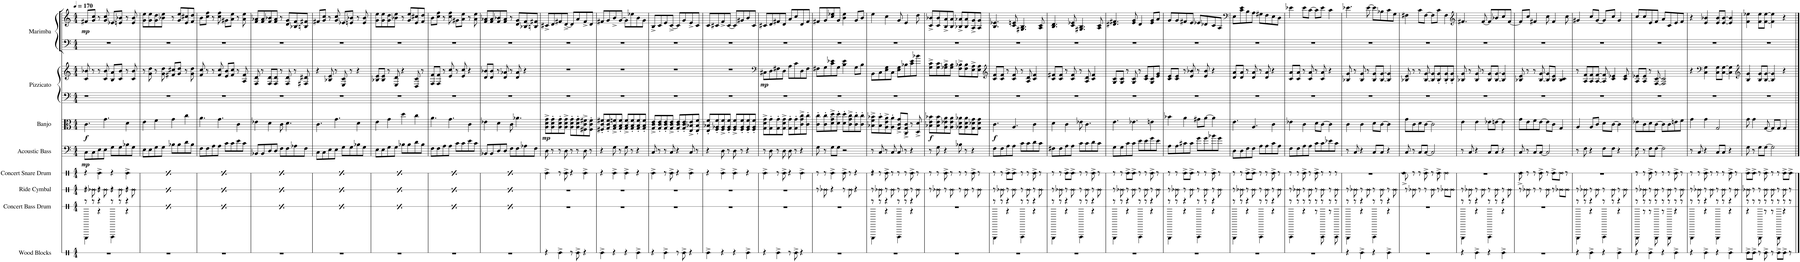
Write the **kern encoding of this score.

**kern	**kern	**kern	**kern	**kern	**dynam	**kern	**dynam	**kern	**kern	**dynam	**kern	**kern	**dynam
*part8	*part7	*part6	*part5	*part4	*part4	*part3	*part3	*part2	*part2	*part2	*part1	*part1	*part1
*staff10	*staff9	*staff8	*staff7	*staff6	*staff6	*staff5	*staff5	*staff4	*staff3	*staff3/4	*staff2	*staff1	*staff1/2
*I"Wood Blocks	*I"Concert Bass Drum	*I"Ride Cymbal	*I"Concert Snare Drum	*I"Acoustic Bass	*	*I"Banjo	*	*I"Pizzicato	*	*	*I"Marimba	*	*
*I'Wd. Bl.	*I'Con. BD	*I'R. Cym.	*I'Con. Sn.	*I'Bass	*	*I'Bj.	*	*I'Pizz.	*	*	*I'Mrm.	*	*
*stria1	*stria1	*stria1	*stria1	*	*	*	*	*	*	*	*	*	*
*clefX	*clefX	*clefX	*clefX	*clefF4	*	*clefC3	*	*clefF4	*clefG2	*	*clefF4	*clefG2	*
*	*	*	*	*Trd7c12	*	*	*	*	*	*	*	*	*
*k[]	*k[]	*k[]	*k[]	*k[]	*	*k[]	*	*k[]	*k[]	*	*k[]	*k[]	*
*M4/4	*M4/4	*M4/4	*M4/4	*M4/4	*	*M4/4	*	*M4/4	*M4/4	*	*M4/4	*M4/4	*
*MM170	*MM170	*MM170	*MM170	*MM170	*	*MM170	*	*MM170	*MM170	*	*MM170	*MM170	*
=1	=1	=1	=1	=1	=1	=1	=1	=1	=1	=1	=1	=1	=1
*	*^	*^	*	*	*	*	*	*	*	*	*	*	*
!	!	!	!	!	!	!	!LO:DY:b	!	!LO:DY:b	!	!	!	!	!	!LO:DY:b
1r	8r	4BBB\	8r	4r	4r	8C\L	mp	4.c\	f	1r	8c/ 8b-X/	.	1r	8f#X/L	mp
.	8r	.	8AA-X\	.	.	8C\	.	.	.	.	8r	.	.	8g/ 8cc/J	.
.	4r	4r	8r	4r	4CC^>\	8E\	.	.	.	.	8r	.	.	8r	.
.	.	.	8AA\	.	.	8E\J	.	4.g\	.	.	8c/ 8b-/	.	.	8g/ 8cc/	.
.	8r	4CC\	8r	4r	4r	8G\L	.	.	.	.	8B/ 8a/L	.	.	8e-X/L	.
.	8r	.	8AA\	.	.	8G\	.	.	.	.	8c/ 8b-/J	.	.	8en/ 8b-X/J	.
.	4r	4r	8r	4r	4CC^>\	8B-X\	.	4d\	.	.	8r	.	.	8r	.
.	.	.	8AA\	.	.	8G\J	.	.	.	.	8c/ 8b-/	.	.	8e/ 8b-/	.
=2	=2	=2	=2	=2	=2	=2	=2	=2	=2	=2	=2	=2	=2	=2	=2
1r	8r	4BBB\	8r	4r	4r	8E\L	.	4e\	.	1r	8r	.	1r	8g\ 8ee\L	.
.	8r	.	8AA-X\	.	.	8E\	.	.	.	.	8g\ 8dd\	.	.	8g\ 8ee\	.
.	4r	4r	8r	4r	4CC^>\	8G\	.	4f\	.	.	8r	.	.	8g\ 8dd\	.
.	.	.	8AA\	.	.	8G\J	.	.	.	.	8g\ 8dd\	.	.	8b-X\ 8ee\J	.
.	8r	4CC\	8r	4r	4r	8B-X\L	.	4g\	.	.	8f#X/ 8cc#X/L	.	.	8r	.
.	8r	.	8AA\	.	.	8B-\	.	.	.	.	8g/ 8dd/J	.	.	8g/ 8ee/L	.
.	4r	4r	8r	4r	4CC^>\	8d\	.	4cc\	.	.	8r	.	.	8e/ 8cc#X/	.
.	.	.	8AA\	.	.	8B-\J	.	.	.	.	8g\ 8dd\	.	.	8f/ 8dd/J	.
=3	=3	=3	=3	=3	=3	=3	=3	=3	=3	=3	=3	=3	=3	=3	=3
1r	8r	4BBB\	8r	4r	4r	8F\L	.	4.a\	.	1r	8f/ 8cc/	.	1r	8b\L	.
.	8r	.	8AA-X\	.	.	8F\	.	.	.	.	8r	.	.	8cc\ 8ff\J	.
.	4r	4r	8r	4r	4CC^>\	8A\	.	.	.	.	8r	.	.	8r	.
.	.	.	8AA\	.	.	8A\J	.	4.g\	.	.	8f/ 8cc/	.	.	8cc\ 8ff\	.
.	8r	4CC\	8r	4r	4r	8c\L	.	.	.	.	8e/ 8b/L	.	.	8g#X\L	.
.	8r	.	8AA\	.	.	8c\	.	.	.	.	8f/ 8cc/J	.	.	8a\ 8ee\J	.
.	4r	4r	8r	4r	4CC^>\	8e\	.	4c\	.	.	8r	.	.	8r	.
.	.	.	8AA\	.	.	8c\J	.	.	.	.	8A/ 8f/	.	.	8a\ 8ee\	.
=4	=4	=4	=4	=4	=4	=4	=4	=4	=4	=4	=4	=4	=4	=4	=4
1r	8r	4BBB\	8r	4r	4r	8BB-X/L	.	4e-X\	.	1r	8F/ 8d/	.	1r	8f/ 8a-X/L	.
.	8r	.	8AA-X\	.	.	8BB-/	.	.	.	.	8r	.	.	8f/ 8a-/	.
.	4r	4r	8r	4r	4CC^>\	8D/	.	4d\	.	.	8F/ 8d/L	.	.	8f/ 8b-X/	.
.	.	.	8AA\	.	.	8D/J	.	.	.	.	8F/ 8d/J	.	.	8f/ 8a-/J	.
.	8r	4CC\	8r	4r	4r	8F\L	.	8c\	.	.	8r	.	.	8r	.
.	8r	.	8AA\	.	.	8F\	.	4.d\	.	.	8F/ 8d/	.	.	8d/ 8g/L	.
.	4r	4r	8r	4r	4CC^>\	8A-X\	.	.	.	.	8r	.	.	8B-X/ 8f/	.
.	.	.	8AA\	.	.	8F\J	.	.	.	.	8F#X/ 8d#X/	.	.	8Bn/ 8f#X/J	.
=5	=5	=5	=5	=5	=5	=5	=5	=5	=5	=5	=5	=5	=5	=5	=5
1r	8r	4BBB\	8r	4r	4r	8C\L	.	4.c\	.	1r	4r	.	1r	8f#X/L	.
.	8r	.	8AA-X\	.	.	8C\	.	.	.	.	.	.	.	8g/ 8cc/J	.
.	4r	4r	8r	4r	4CC^>\	8E\	.	.	.	.	8B-X/ 8e/	.	.	8r	.
.	.	.	8AA\	.	.	8E\J	.	4.g\	.	.	8r	.	.	8g/ 8cc/	.
.	8r	4CC\	8r	4r	4r	8G\L	.	.	.	.	8E/ 8c/	.	.	8e-X/L	.
.	8r	.	8AA\	.	.	8G\	.	.	.	.	8r	.	.	8en/ 8b-X/J	.
.	4r	4r	8r	4r	4CC^>\	8B-X\	.	4d\	.	.	4r	.	.	8r	.
.	.	.	8AA\	.	.	8G\J	.	.	.	.	.	.	.	8e/ 8b-/	.
=6	=6	=6	=6	=6	=6	=6	=6	=6	=6	=6	=6	=6	=6	=6	=6
1r	8r	4BBB\	8r	4r	4r	8E\L	.	4e\	.	1r	8B-X/ 8e/L	.	1r	8g\ 8ee\L	.
.	8r	.	8AA-X\	.	.	8E\	.	.	.	.	8B-/ 8e/J	.	.	8g\ 8ee\	.
.	4r	4r	8r	4r	4CC^>\	8G\	.	4g\	.	.	8r	.	.	8g\ 8dd\	.
.	.	.	8AA\	.	.	8G\J	.	.	.	.	8E/ 8d/	.	.	8b-X\ 8ee\J	.
.	8r	4CC\	8r	4r	4r	8B-X\L	.	4dd\	.	.	4r	.	.	8r	.
.	8r	.	8AA\	.	.	8B-\	.	.	.	.	.	.	.	8g/ 8ee/L	.
.	4r	4r	8r	4r	4CC^>\	8d\	.	4cc\	.	.	8D/ 8c/	.	.	8e/ 8cc#X/	.
.	.	.	8AA\	.	.	8B-\J	.	.	.	.	8r	.	.	8f/ 8dd/J	.
=7	=7	=7	=7	=7	=7	=7	=7	=7	=7	=7	=7	=7	=7	=7	=7
1r	8r	4BBB\	8r	4r	4r	8F\L	.	4.a\	.	1r	8F/ 8f/L	.	1r	8b\L	.
.	8r	.	8AA-X\	.	.	8F\	.	.	.	.	8F/ 8f/J	.	.	8cc\ 8ff\J	.
.	4r	4r	8r	4r	4CC^>\	8A\	.	.	.	.	8r	.	.	8r	.
.	.	.	8AA\	.	.	8A\J	.	4.g\	.	.	8e/ 8cc/	.	.	8cc\ 8ff\	.
.	8r	4CC\	8r	4r	4r	8c\L	.	.	.	.	8r	.	.	8g#X\L	.
.	8r	.	8AA\	.	.	8c\	.	.	.	.	8e/ 8cc/	.	.	8a\ 8ee\J	.
.	4r	4r	8r	4r	4CC^>\	8e\	.	4c\	.	.	4r	.	.	8r	.
.	.	.	8AA\	.	.	8c\J	.	.	.	.	.	.	.	8a\ 8ee\	.
=8	=8	=8	=8	=8	=8	=8	=8	=8	=8	=8	=8	=8	=8	=8	=8
1r	8r	4BBB\	8r	4r	4r	8BB-X/L	.	4e-X\	.	1r	8d/ 8b-X/L	.	1r	8f/ 8a-X/L	.
.	8r	.	8AA-X\	.	.	8BB-/	.	.	.	.	8d/ 8b-/J	.	.	8f/ 8a-/	.
.	4r	4r	8r	4r	4CC^>\	8D/	.	4d\	.	.	8r	.	.	8f/ 8b-X/	.
.	.	.	8AA\	.	.	8D/J	.	.	.	.	8d/ 8a-X/	.	.	8f/ 8a-/J	.
.	8r	4CC\	8r	4r	4r	8F\L	.	8c\	.	.	8r	.	.	8r	.
.	8r	.	8AA\	.	.	8F\	.	4.a-X\	.	.	8d/ 8a-/	.	.	8d/ 8g/L	.
.	4r	4r	8r	4r	4CC^>\	8A-X\	.	.	.	.	4r	.	.	8B-X/ 8f/	.
.	.	.	8AA\	.	.	8F\J	.	.	.	.	.	.	.	8Bn/ 8f#X/J	.
*	*v	*v	*	*	*	*	*	*	*	*	*	*	*	*	*
*	*	*v	*v	*	*	*	*	*	*	*	*	*	*	*
=9	=9	=9	=9	=9	=9	=9	=9	=9	=9	=9	=9	=9	=9
!	!	!	!	!	!	!	!LO:DY:b	!	!	!	!	!	!
4r	1r	1r	4CC^>\	8D\	.	8A\^ 8d\^ 8g\^L	mp	1r	1r	.	1r	8c#X^/L	.
.	.	.	.	8r	.	8A\' 8d\' 8g\'	.	.	.	.	.	8d/	.
4c^>\	.	.	8r	8r	.	8A\' 8d\' 8g\'	.	.	.	.	.	8f#X/	.
.	.	.	8CC^>\	8D\	.	8A\^ 8d\^ 8g\^J	.	.	.	.	.	[8d^/J	.
8r	.	.	4r	8r	.	8A\' 8d\' 8g\'L	.	.	.	.	.	8d/L]	.
8c^>\	.	.	.	8r	.	8A\' 8d\' 8g\'	.	.	.	.	.	8a/	.
4r	.	.	4CC^>\	8D\	.	8F#X\^ 8c\^ 8f#X\^	.	.	.	.	.	8f#^/	.
.	.	.	.	8r	.	8F#\' 8c\' 8f#\'J	.	.	.	.	.	8d/J	.
=10	=10	=10	=10	=10	=10	=10	=10	=10	=10	=10	=10	=10	=10
4c^>\	1r	1r	4r	4r	.	8F#X/' 8c/' 8f#X/'L	.	1r	1r	.	1r	8f#X/L	.
.	.	.	.	.	.	8G/' 8c/' 8f#/'	.	.	.	.	.	8g/	.
4r	.	.	4CC^>\	8G\	.	8G/^ 8B/^ 8fn/^	.	.	.	.	.	8b^/	.
.	.	.	.	8r	.	8G/' 8B/' 8f/'J	.	.	.	.	.	[8g/J	.
4r	.	.	4CC^>\	8G\	.	8G/^ 8B/^ 8f/^L	.	.	.	.	.	8g\L]	.
.	.	.	.	8r	.	8G/' 8B/' 8f/'	.	.	.	.	.	8ee-X\	.
4c^>\	.	.	4r	4r	.	8G/' 8B/' 8f/'	.	.	.	.	.	8b\	.
.	.	.	.	.	.	8G/' 8B/' 8f/'J	.	.	.	.	.	8g\J	.
=11	=11	=11	=11	=11	=11	=11	=11	=11	=11	=11	=11	=11	=11
4r	1r	1r	4CC^>\	8C/	.	8G/^ 8c/^ 8e/^L	.	1r	1r	.	1r	8B^/L	.
.	.	.	.	8r	.	8G/' 8c/' 8e/'	.	.	.	.	.	8c/	.
4c^>\	.	.	8r	8r	.	8G/' 8c/' 8e/'	.	.	.	.	.	8e/	.
.	.	.	8CC^>\	8C/	.	8G/^ 8c/^ 8e/^J	.	.	.	.	.	[8c^/J	.
8r	.	.	4r	4r	.	8G/' 8c/' 8e/'L	.	.	.	.	.	8c/L]	.
8c^>\	.	.	.	.	.	8G/' 8c/' 8e/'	.	.	.	.	.	8g/	.
4r	.	.	4CC^>\	8C/	.	8E/^ 8B-X/^ 8e/^	.	.	.	.	.	8e^/	.
.	.	.	.	8r	.	8E/' 8B-/' 8f/'J	.	.	.	.	.	8c/J	.
=12	=12	=12	=12	=12	=12	=12	=12	=12	=12	=12	=12	=12	=12
4c^>\	1r	1r	4r	4r	.	8E/' 8B-X/' 8f/'L	.	1r	1r	.	1r	8c/L	.
.	.	.	.	.	.	8F/' 8A-X/' 8f/'	.	.	.	.	.	8c#X/	.
4r	.	.	4CC^>\	8D\	.	8F/^ 8A-/^ 8f/^	.	.	.	.	.	8f^/	.
.	.	.	.	8r	.	8F/' 8A-/' 8f/'J	.	.	.	.	.	[8c#/J	.
4r	.	.	4CC^>\	8D\	.	8F/^ 8A-/^ 8f/^L	.	.	.	.	.	8c#/L]	.
.	.	.	.	8r	.	8F/' 8A-/' 8f/'	.	.	.	.	.	8g#X/	.
4c^>\	.	.	4r	4r	.	8F/' 8A-/' 8f/'	.	.	.	.	.	8b/	.
.	.	.	.	.	.	8F/' 8A-/' 8f/'J	.	.	.	.	.	8c#/J	.
=13	=13	=13	=13	=13	=13	=13	=13	=13	=13	=13	=13	=13	=13
*	*	*	*	*	*	*	*	*	*clefF4	*	*	*	*
!	!	!	!	!	!	!	!	!	!	!LO:DY:b	!	!	!
4r	1r	1r	4CC^>\	8r	.	8G\^ 8d\^ 8g\^L	.	1r	8C#X\L	mp	1r	8c#X/L	.
.	.	.	.	8D\	.	8G\' 8g\'	.	.	8D\	.	.	8d/	.
4c^>\	.	.	8r	8r	.	8G\' 8g\'	.	.	8F#X\	.	.	8f#X/	.
.	.	.	8CC^>\	8D\	.	8G\^ 8d\^ 8g\^J	.	.	8D\J	.	.	8d/J	.
8r	.	.	4r	8D\	.	8G\' 8g\'L	.	.	8A\L	.	.	8a/L	.
8c^>\	.	.	.	8r	.	8G\' 8g\'	.	.	8c\	.	.	8cc/	.
4r	.	.	4CC^>\	4r	.	8c\^ 8g\^ 8cc\^	.	.	8D\	.	.	8d/	.
.	.	.	.	.	.	8c\' 8cc\'J	.	.	8F#\J	.	.	8f#/J	.
=14	=14	=14	=14	=14	=14	=14	=14	=14	=14	=14	=14	=14	=14
1r	1r	8r	8r	8G\	.	8c\' 8cc\'L	.	1r	8F#X\L	.	1r	8f#X/L	.
.	.	8AA-X\	8r	8r	.	8c\' 8cc\'	.	.	8G\	.	.	8g/	.
.	.	4r	4CC^>\	8G\L	.	8d\^ 8g\^ 8dd\^	.	.	8c\ 8e-X\	.	.	8cc/ 8ee-X/	.
.	.	.	.	8G\J	.	8d\' 8dd\'J	.	.	8G\J	.	.	8g/J	.
.	.	8r	8CC^>\	2r	.	8d\' 8dd\'L	.	.	4B\ 4e-\	.	.	4b\ 4ee-\	.
.	.	8AA\	8r	.	.	8c\^ 8g\^ 8cc\^	.	.	.	.	.	.	.
.	.	4r	4r	.	.	8c\' 8cc\'	.	.	8G\L	.	.	8g/L	.
.	.	.	.	.	.	8c\' 8cc\'J	.	.	8B\J	.	.	8b/J	.
=15	=15	=15	=15	=15	=15	=15	=15	=15	=15	=15	=15	=15	=15
*	*^	*	*^	*	*	*	*	*	*	*	*	*	*
1r	8r	4BBB\	8r	8r	4r	8r	.	8B-X\^ 8f\^ 8b-X\^L	.	1r	8BB\L	.	1r	4ee\	.
.	8r	.	8AA-X\	8r	.	8C/	.	8B-\' 8b-\'	.	.	8C\	.	.	.	.
.	4r	4r	8r	8CC^>\	2.ryy	8r	.	8A\^ 8e\^ 8a\^	.	.	8E\ 8G\	.	.	4cc\	.
.	.	.	8AA\	8r	.	8C/	.	8A\' 8a\'J	.	.	8C\J	.	.	.	.
.	8r	4CC\	8r	8r	.	8C/	.	8G/^ 8c/^ 8g/^L	.	.	8E\ 8G\L	.	.	8g/	.
.	8r	.	8AA\	8r	.	8r	.	8C/^ 8G/^ 8c/^J	.	.	8B-X\	.	.	4e/	.
.	4r	4r	8r	8CC^>\	.	4r	.	8r	.	.	8c\ 8e\	.	.	.	.
.	.	.	8AA\	8r	.	.	.	8D/^ 8d/^	.	.	8b-X\J	.	.	8dd\	.
*	*v	*v	*	*v	*v	*	*	*	*	*	*	*	*	*	*
=16	=16	=16	=16	=16	=16	=16	=16	=16	=16	=16	=16	=16	=16
!	!	!	!	!	!	!	!LO:DY:b	!	!	!	!	!	!
1r	1r	8r	8r	8r	.	8B-X\ 8e\ 8b-X\L	f	1r	8G\^ 8c\^L	.	1r	8c/^ 8b-X/^L	.
.	.	8AA-X\	8r	8G\	.	8B-\ 8e\ 8b-\	.	.	8G\ 8c\	.	.	8c/ 8b-/	.
.	.	8r	8CC^>\	4r	.	8A\ 8e-X\ 8a\	.	.	8G-X\^ 8B\^	.	.	8B/^ 8a/^	.
.	.	8AA\	8r	.	.	8A\ 8e-\ 8a\J	.	.	8G-\ 8B\J	.	.	8B/ 8a/J	.
.	.	8r	8r	8B-X\	.	8A-X\ 8d\ 8a-X\L	.	.	8F\^ 8B-X\^L	.	.	8B-X/^ 8a-X/^L	.
.	.	8AA\	8r	8r	.	8A-\ 8d\ 8a-\	.	.	8F\ 8B-\	.	.	8B-/ 8a-/	.
.	.	8r	8CC^>\	4r	.	8G\ 8d-X\ 8g\	.	.	8E\^ 8A\^	.	.	8A/^ 8g/^	.
.	.	8AA\	8r	.	.	8G\ 8d-\ 8g\J	.	.	8E\ 8A\J	.	.	8A/ 8g/J	.
=17	=17	=17	=17	=17	=17	=17	=17	=17	=17	=17	=17	=17	=17
*	*	*	*	*	*	*	*	*	*clefG2	*	*	*	*
*	*^	*	*	*	*	*	*	*	*	*	*	*	*
!	!	!	!	!	!	!	!	!LO:DY:b	!	!	!	!	!	!
1r	8r	4BBB\	8r	8r	8F\L	.	4.c\	f	1r	8c/ 8f/L	.	1r	4.B/ 4.e-X/	.
.	8r	.	8AA-X\	8r	8F\	.	.	.	.	8c/ 8f/J	.	.	.	.
.	4r	4r	8r	8CC^>\L	8A\	.	.	.	.	8r	.	.	.	.
.	.	.	8AA\	8CC^>\J	8A\J	.	4.A/	.	.	8c/ 8f/	.	.	8c/ 8en/	.
.	8r	4CC\	8r	8r	8c\L	.	.	.	.	8r	.	.	4.G#X/ 4.B/	.
.	8r	.	8AA\	8r	8c\	.	.	.	.	8A/ 8d/	.	.	.	.
.	4r	4r	8r	8CC^>\	8d\	.	4c\	.	.	4c/ 4f/	.	.	.	.
.	.	.	8AA\	8r	8c\J	.	.	.	.	.	.	.	8A/ 8c/	.
=18	=18	=18	=18	=18	=18	=18	=18	=18	=18	=18	=18	=18	=18	=18
1r	8r	4BBB\	8r	8r	8F#X\L	.	4d\	.	1r	8c/ 8f#X/L	.	1r	4.B/ 4.d/	.
.	8r	.	8AA-X\	8r	8F#\	.	.	.	.	8c/ 8f#/J	.	.	.	.
.	4r	4r	8r	8CC^>\L	8A\	.	4c\	.	.	8r	.	.	.	.
.	.	.	8AA\	8CC^>\J	8A\J	.	.	.	.	8c/ 8f#/	.	.	8c/ 8e-X/	.
.	8r	4CC\	8r	8r	8c\L	.	8e-X\	.	.	8r	.	.	4.G#X/ 4.B/	.
.	8r	.	8AA\	8r	8c\	.	4.c\	.	.	8A/ 8d/	.	.	.	.
.	4r	4r	8r	8CC^>\	8d\	.	.	.	.	4c/ 4f#/	.	.	.	.
.	.	.	8AA\	8r	8c\J	.	.	.	.	.	.	.	8A/ 8c/	.
=19	=19	=19	=19	=19	=19	=19	=19	=19	=19	=19	=19	=19	=19	=19
1r	8r	4BBB\	8r	8r	8G\L	.	4.e\	.	1r	8G/ 8c/L	.	1r	4.d#X/ 4.f#X/	.
.	8r	.	8AA-X\	8r	8G\	.	.	.	.	8G/ 8c/J	.	.	.	.
.	4r	4r	8r	8CC^>\L	8c\	.	.	.	.	8r	.	.	.	.
.	.	.	8AA\	8CC^>\J	8c\J	.	4.e-X\	.	.	8G/ 8c/	.	.	8e/ 8g/	.
.	8r	4CC\	8r	8r	8e\L	.	.	.	.	8r	.	.	4d#/	.
.	8r	.	8AA\	8r	8e\	.	.	.	.	8c/ 8e/L	.	.	.	.
.	4r	4r	8r	8CC^>\	8g\	.	4en\	.	.	8G/ 8c/	.	.	8e/ 8g/L	.
.	.	.	8AA\	8r	8e\J	.	.	.	.	8e/ 8g/J	.	.	8a/J	.
=20	=20	=20	=20	=20	=20	=20	=20	=20	=20	=20	=20	=20	=20	=20
1r	8r	4BBB\	8r	8r	8A\L	.	4b-X\	.	1r	8c/ 8e/L	.	1r	8g/L	.
.	8r	.	8AA-X\	8r	8A\	.	.	.	.	8c/ 8e/J	.	.	8g/	.
.	4r	4r	8r	8CC^>\L	8c#X\	.	4a\	.	.	8r	.	.	8f#X/	.
.	.	.	8AA\	8CC^>\J	8c#\J	.	.	.	.	8e/ 8b-X/	.	.	8e/J	.
.	8r	4CC\	8r	8r	8g\L	.	8g#X\L	.	.	8r	.	.	8e-X/L	.
.	8r	.	8AA\	8r	8g\	.	[8a\J	.	.	8e/ 8b-/	.	.	8d-X/	.
.	4r	4r	8r	8CC^>\	8b-X\	.	4a\]	.	.	4r	.	.	8c/	.
.	.	.	8AA\	8r	8g\J	.	.	.	.	.	.	.	8A/J	.
=21	=21	=21	=21	=21	=21	=21	=21	=21	=21	=21	=21	=21	=21	=21
*	*	*	*	*	*	*	*	*	*	*	*	*	*clefF4	*
1r	8r	4BBB\	8r	8r	8D\L	.	4.e\	.	1r	8d/ 8a/L	.	1r	8E\L	.
.	8r	.	8AA-X\	8r	8D\	.	.	.	.	8d/ 8a/J	.	.	8c\ 8e\	.
.	4r	4r	8r	8CC^>\L	8F\	.	.	.	.	8r	.	.	8B\	.
.	.	.	8AA\	8CC^>\J	8F\J	.	4.A/	.	.	8d/ 8a/	.	.	8A\J	.
.	8r	4CC\	8r	8r	8A\L	.	.	.	.	8r	.	.	8G#X\L	.
.	8r	.	8AA\	8r	8A\	.	.	.	.	8d/ 8a/	.	.	8F\	.
.	4r	4r	8r	8CC^>\	8c\	.	4c\	.	.	4r	.	.	8E\	.
.	.	.	8AA\	8r	8A\J	.	.	.	.	.	.	.	8D\J	.
=22	=22	=22	=22	=22	=22	=22	=22	=22	=22	=22	=22	=22	=22	=22
1r	8r	4CC\	8r	8r	8F\L	.	4e-X\	.	1r	8c/ 8a/L	.	1r	4e-X\	.
.	8r	.	8AA-X\	8r	8F\	.	.	.	.	8c/ 8a/J	.	.	.	.
.	8r	4r	8r	8CC^>\	8A\	.	4c\	.	.	8r	.	.	8e-\L	.
.	8r	.	8AA\	8r	8A\J	.	.	.	.	8c/ 8a/	.	.	[8c\J	.
.	8r	8r	8r	8CC^>\	8c\L	.	8d\L	.	.	8r	.	.	8c\L]	.
.	8r	8CC\	8AA\	8r	8c\	.	[8c\J	.	.	8c/ 8a/	.	.	8e-\J	.
.	8r	8r	8r	8r	8e-X\	.	4c\]	.	.	4r	.	.	4c\	.
.	8r	8CC\	8AA\	8r	8c\J	.	.	.	.	.	.	.	.	.
=23	=23	=23	=23	=23	=23	=23	=23	=23	=23	=23	=23	=23	=23	=23
4r	8r	4BBB\	8r	1r	8r	.	4c\	.	1r	8B-X/ 8g/	.	1r	4.e-X\	.
.	8r	.	8AA-X\	.	8C/	.	.	.	.	8r	.	.	.	.
4c^>\	4r	4r	8r	.	4r	.	4c\	.	.	8B-/ 8g/	.	.	.	.
.	.	.	8AA\	.	.	.	.	.	.	8r	.	.	[8e-\	.
4r	8r	4CC\	8r	.	8C/L	.	8d\L	.	.	8B-/ 8g/L	.	.	8e-\L]	.
.	8r	.	8AA\	.	8C/J	.	[8c\J	.	.	[8B-/ [8g/J	.	.	8B-X\	.
4c^>\	4r	4r	8r	.	4r	.	4c\]	.	.	4B-/] 4g/]	.	.	8c\	.
.	.	.	8AA\	.	.	.	.	.	.	.	.	.	8G\J	.
*	*v	*v	*	*	*	*	*	*	*	*	*	*	*	*
=24	=24	=24	=24	=24	=24	=24	=24	=24	=24	=24	=24	=24	=24
1r	1r	8r	8CC^<\	8C/	.	8g\L	.	1r	8B-X/ 8e/	.	1r	4F#X\	.
.	.	8AA-X\	8r	8r	.	8c\	.	.	8r	.	.	.	.
.	.	8r	8r	8C/L	.	8d\	.	.	8r	.	.	8c\L	.
.	.	8r	8CC^>\	[8C/J	.	[8c\J	.	.	[8B-/ [8g/	.	.	[8F#\J	.
.	.	8AA\	8r	2C/]	.	2c\]	.	.	8B-/] 8g/]L	.	.	8F#\L]	.
.	.	8r	8CC^>\	.	.	.	.	.	8B-/' 8g/'	.	.	8c\J	.
.	.	8BB-X\L	4GGG\	.	.	.	.	.	8B-/' 8g/'	.	.	4F#\	.
.	.	8AA\J	.	.	.	.	.	.	8B-/' 8g/'J	.	.	.	.
=25	=25	=25	=25	=25	=25	=25	=25	=25	=25	=25	=25	=25	=25
*	*	*	*	*	*	*	*	*	*	*	*	*clefG2	*
*	*^	*	*	*	*	*	*	*	*	*	*	*	*
4r	8r	4BBB\	8r	1r	8r	.	4e\	.	1r	8B-X/ 8g/	.	1r	4.f#X/	.
.	8r	.	8AA-X\	.	8C/	.	.	.	.	8r	.	.	.	.
4c^>\	4r	4r	8r	.	4r	.	4e\	.	.	8B-/ 8g/	.	.	.	.
.	.	.	8AA\	.	.	.	.	.	.	8r	.	.	[8f#/	.
4r	8r	4CC\	8r	.	8C/L	.	8e-X\L	.	.	8B-/ 8g/L	.	.	8f#/L]	.
.	8r	.	8AA\	.	8C/J	.	[8en\J	.	.	[8B-/ [8g/J	.	.	8b-X/	.
4c^>\	4r	4r	8r	.	4r	.	4e\]	.	.	4B-/] 4g/]	.	.	8cc/	.
.	.	.	8AA\	.	.	.	.	.	.	.	.	.	[8f#/J	.
*	*v	*v	*	*	*	*	*	*	*	*	*	*	*	*
=26	=26	=26	=26	=26	=26	=26	=26	=26	=26	=26	=26	=26	=26
1r	1r	8r	8CC^<\	8C/	.	8g\L	.	1r	8B-X/ 8e/	.	1r	8f#/L]	.
.	.	8AA-X\	8r	8r	.	8e\	.	.	8r	.	.	8cc/J	.
.	.	8r	8r	8C/L	.	8f\	.	.	8r	.	.	4f#X/	.
.	.	8r	8CC^>\	[8C/J	.	[8e\J	.	.	[8B-/ [8g/	.	.	.	.
.	.	8AA\	8r	2C/]	.	8e\L]	.	.	8B-/] 8g/]L	.	.	8cc\	.
.	.	8r	8CC^>\L	.	.	8c\J	.	.	8B-/ 8e/J	.	.	4f#/	.
.	.	8BB-X\L	8GGG\J	.	.	4G/	.	.	4B-/ 4c/	.	.	.	.
.	.	8AA\J	8r	.	.	.	.	.	.	.	.	8cc\	.
=27	=27	=27	=27	=27	=27	=27	=27	=27	=27	=27	=27	=27	=27
*	*^	*	*	*	*	*	*	*	*	*	*	*	*
4r	8r	4BBB\	8r	1r	8r	.	4A/	.	1r	8r	.	1r	4g#X/	.
.	8r	.	8AA-X\	.	8F\	.	.	.	.	8A/ 8f/L	.	.	.	.
4c^>\	4r	4r	8r	.	4r	.	8A/L	.	.	8A/ 8f/	.	.	8cc/L	.
.	.	.	8AA\	.	.	.	8c/J	.	.	[8A/ [8f/J	.	.	[8g#/J	.
4r	8r	4CC\	8r	.	8F\L	.	8d\L	.	.	8A/] 8f/]	.	.	8g#/L]	.
.	8r	.	8AA\	.	8F\J	.	[8c\J	.	.	4c/ 4e-X/	.	.	8cc/J	.
4c^>\	4r	4r	8r	.	4r	.	4c\]	.	.	.	.	.	4g#/	.
.	.	.	8AA\	.	.	.	.	.	.	8c/ 8e-/	.	.	.	.
=28	=28	=28	=28	=28	=28	=28	=28	=28	=28	=28	=28	=28	=28	=28
*	*	*	*	*^	*	*	*	*	*	*	*	*	*	*
4r	8r	8BBB\	8r	8r	8r	8F\	.	8e-X\L	.	1r	8A/ 8e-X/L	.	1r	8cc/L	.
.	8r	8r	8AA-X\	8r	2..ryy	8r	.	8c\	.	.	8A/ 8e-/J	.	.	8cc/	.
4c^>\	8r	8r	8r	8CC^>\	.	8F\L	.	8d\	.	.	8r	.	.	8e/	.
.	8r	8BBB\	8AA\	8r	.	[8F\J	.	[8c\J	.	.	[8F/ [8c/	.	.	8f/J	.
4r	8r	8r	8r	8r	.	2F\]	.	8c\L]	.	.	2F/] 2c/]	.	.	8a/L	.
.	8r	8BBB\	8AA\	8r	.	.	.	8c\	.	.	.	.	.	8c/	.
4c^>\	8r	4r	8r	8CC^>\	.	.	.	8en\	.	.	.	.	.	8e/	.
.	8r	.	8AA\	8r	.	.	.	8f\J	.	.	.	.	.	8f/J	.
*	*	*	*	*v	*v	*	*	*	*	*	*	*	*	*	*
=29	=29	=29	=29	=29	=29	=29	=29	=29	=29	=29	=29	=29	=29	=29
4r	8r	4BBB\	8r	8r	8r	.	4g\	.	1r	4r	.	1r	4r	.
.	8r	.	8AA-X\	8r	8C/	.	.	.	.	.	.	.	.	.
*	*	*	*	*	*	*	*	*	*	*clefF4	*	*	*	*
4c^>\	4r	4r	8r	8CC^>\	4r	.	4g\	.	.	4C\ 4G\	.	.	4e/ 4b-X/	.
.	.	.	8AA\	8r	.	.	.	.	.	.	.	.	.	.
4r	8r	4BBB\	8r	8r	8C/L	.	2G/	.	.	8C\ 8G\L	.	.	8e/ 8b-/L	.
.	8r	.	8AA\	8r	8C/J	.	.	.	.	[8C\ [8G\J	.	.	[8e/ [8b-/J	.
4c^>\	4r	4r	8r	8CC^>\	4r	.	.	.	.	4C\] 4G\]	.	.	4e/] 4b-/]	.
.	.	.	8AA\	8r	.	.	.	.	.	.	.	.	.	.
=30	=30	=30	=30	=30	=30	=30	=30	=30	=30	=30	=30	=30	=30	=30
*	*	*	*	*	*	*	*	*	*	*clefG2	*	*	*	*
8c^\L	8r	4r	8AA-X\	8CC^>\L	8G\	.	8g\	.	1r	4B/ 4g/	.	1r	4f\ 4ee-X\	.
8c^\J	8r	.	8r	8CC^>\J	8r	.	4g\	.	.	.	.	.	.	.
8r	8r	8BBB\	8r	8r	8G\L	.	.	.	.	8B/ 8g/L	.	.	8f\ 8ee-\L	.
8ff\^ 8ccc\^	8r	8r	8AA\	8CC^>\	[8G\J	.	[8G/	.	.	[8B/ [8g/J	.	.	[8f\ [8ee-\J	.
8r	8r	8r	8AA\	8r	2G\]	.	8G/L]	.	.	4B/] 4g/]	.	.	4f\] 4ee-\]	.
8c^\L	8r	8BBB\	8r	8r	.	.	8G/J	.	.	.	.	.	.	.
8c^>\J	8r	4r	8AA\	8CC^>\L	.	.	4G/	.	.	4r	.	.	4r	.
8r	8r	.	8r	8CC^>\J	.	.	.	.	.	.	.	.	.	.
*	*v	*v	*	*	*	*	*	*	*	*	*	*	*	*
==	==	==	==	==	==	==	==	==	==	==	==	==	==
*-	*-	*-	*-	*-	*-	*-	*-	*-	*-	*-	*-	*-	*-
